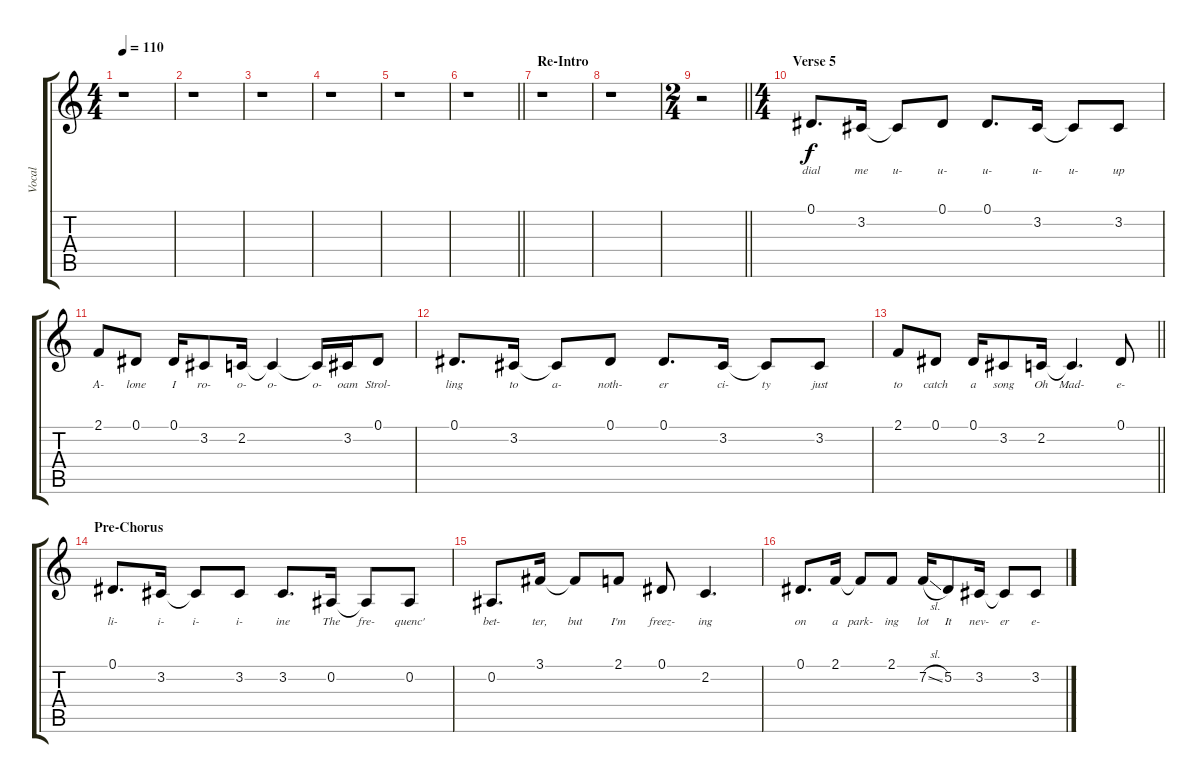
\track ("Vocal" "Vocal") {instrument clarinet}
\staff {score tabs}
\tuning (Eb4 Bb3 Gb3 Db3 Ab2 Eb2) {hide}
\ts (4 4)
\tempo 110
\clef g2
\ks c
r.1{dy f} |
r.1 |
r.1 |
r.1 |
r.1 |
\barLineRight lightlight
r.1 |
\section ("" "Re-Intro")
r.1 |
r.1 |
\ts (2 4)
\barLineRight lightlight
r.2 |
\ts (4 4)
\section ("" "Verse 5")
0.1.8{d lyrics (0 "dial") lyrics (1 "") lyrics (2 "") lyrics (3 "") lyrics (4 "")} 3.2.16{lyrics (0 "me") lyrics (1 "") lyrics (2 "") lyrics (3 "") lyrics (4 "")} 3.2{t}.8{lyrics (0 "u-") lyrics (1 "") lyrics (2 "") lyrics (3 "") lyrics (4 "")} 0.1.8{lyrics (0 "u-") lyrics (1 "") lyrics (2 "") lyrics (3 "") lyrics (4 "")} 0.1.8{d lyrics (0 "u-") lyrics (1 "") lyrics (2 "") lyrics (3 "") lyrics (4 "")} 3.2.16{lyrics (0 "u-") lyrics (1 "") lyrics (2 "") lyrics (3 "") lyrics (4 "")} 3.2{t}.8{lyrics (0 "u-") lyrics (1 "") lyrics (2 "") lyrics (3 "") lyrics (4 "")} 3.2.8{lyrics (0 "up") lyrics (1 "") lyrics (2 "") lyrics (3 "") lyrics (4 "")} |
2.1.8{lyrics (0 "A-") lyrics (1 "") lyrics (2 "") lyrics (3 "") lyrics (4 "")} 0.1.8{lyrics (0 "lone") lyrics (1 "") lyrics (2 "") lyrics (3 "") lyrics (4 "")} 0.1.16{lyrics (0 "I") lyrics (1 "") lyrics (2 "") lyrics (3 "") lyrics (4 "")} 3.2.8{lyrics (0 "ro-") lyrics (1 "") lyrics (2 "") lyrics (3 "") lyrics (4 "")} 2.2.16{lyrics (0 "o-") lyrics (1 "") lyrics (2 "") lyrics (3 "") lyrics (4 "")} 2.2{t}.4{lyrics (0 "o-") lyrics (1 "") lyrics (2 "") lyrics (3 "") lyrics (4 "")} 2.2{t}.16{lyrics (0 "o-") lyrics (1 "") lyrics (2 "") lyrics (3 "") lyrics (4 "")} 3.2.16{lyrics (0 "oam") lyrics (1 "") lyrics (2 "") lyrics (3 "") lyrics (4 "")} 0.1.8{lyrics (0 "Strol-") lyrics (1 "") lyrics (2 "") lyrics (3 "") lyrics (4 "")} |
0.1.8{d lyrics (0 "ling") lyrics (1 "") lyrics (2 "") lyrics (3 "") lyrics (4 "")} 3.2.16{lyrics (0 "to") lyrics (1 "") lyrics (2 "") lyrics (3 "") lyrics (4 "")} 3.2{t}.8{lyrics (0 "a-") lyrics (1 "") lyrics (2 "") lyrics (3 "") lyrics (4 "")} 0.1.8{lyrics (0 "noth-") lyrics (1 "") lyrics (2 "") lyrics (3 "") lyrics (4 "")} 0.1.8{d lyrics (0 "er") lyrics (1 "") lyrics (2 "") lyrics (3 "") lyrics (4 "")} 3.2.16{lyrics (0 "ci-") lyrics (1 "") lyrics (2 "") lyrics (3 "") lyrics (4 "")} 3.2{t}.8{lyrics (0 "ty") lyrics (1 "") lyrics (2 "") lyrics (3 "") lyrics (4 "")} 3.2.8{lyrics (0 "just") lyrics (1 "") lyrics (2 "") lyrics (3 "") lyrics (4 "")} |
\barLineRight lightlight
2.1.8{lyrics (0 "to") lyrics (1 "") lyrics (2 "") lyrics (3 "") lyrics (4 "")} 0.1.8{lyrics (0 "catch") lyrics (1 "") lyrics (2 "") lyrics (3 "") lyrics (4 "")} 0.1.16{lyrics (0 "a") lyrics (1 "") lyrics (2 "") lyrics (3 "") lyrics (4 "")} 3.2.8{lyrics (0 "song") lyrics (1 "") lyrics (2 "") lyrics (3 "") lyrics (4 "")} 2.2.16{lyrics (0 "Oh") lyrics (1 "") lyrics (2 "") lyrics (3 "") lyrics (4 "")} 2.2{t}.4{d lyrics (0 "Mad-") lyrics (1 "") lyrics (2 "") lyrics (3 "") lyrics (4 "")} 0.1.8{lyrics (0 "e-") lyrics (1 "") lyrics (2 "") lyrics (3 "") lyrics (4 "")} |
\section ("" "Pre-Chorus")
0.1.8{d lyrics (0 "li-") lyrics (1 "") lyrics (2 "") lyrics (3 "") lyrics (4 "")} 3.2.16{lyrics (0 "i-") lyrics (1 "") lyrics (2 "") lyrics (3 "") lyrics (4 "")} 3.2{t}.8{lyrics (0 "i-") lyrics (1 "") lyrics (2 "") lyrics (3 "") lyrics (4 "")} 3.2.8{lyrics (0 "i-") lyrics (1 "") lyrics (2 "") lyrics (3 "") lyrics (4 "")} 3.2.8{d lyrics (0 "ine") lyrics (1 "") lyrics (2 "") lyrics (3 "") lyrics (4 "")} 0.2.16{lyrics (0 "The") lyrics (1 "") lyrics (2 "") lyrics (3 "") lyrics (4 "")} 0.2{t}.8{lyrics (0 "fre-") lyrics (1 "") lyrics (2 "") lyrics (3 "") lyrics (4 "")} 0.2.8{lyrics (0 "quenc'") lyrics (1 "") lyrics (2 "") lyrics (3 "") lyrics (4 "")} |
0.2.8{d lyrics (0 "bet-") lyrics (1 "") lyrics (2 "") lyrics (3 "") lyrics (4 "")} 3.1.16{lyrics (0 "ter,") lyrics (1 "") lyrics (2 "") lyrics (3 "") lyrics (4 "")} 3.1{t}.8{lyrics (0 "but") lyrics (1 "") lyrics (2 "") lyrics (3 "") lyrics (4 "")} 2.1.8{lyrics (0 "I'm") lyrics (1 "") lyrics (2 "") lyrics (3 "") lyrics (4 "")} 0.1.8{lyrics (0 "freez-") lyrics (1 "") lyrics (2 "") lyrics (3 "") lyrics (4 "")} 2.2.4{d lyrics (0 "ing") lyrics (1 "") lyrics (2 "") lyrics (3 "") lyrics (4 "")} |
0.1.8{d lyrics (0 "on") lyrics (1 "") lyrics (2 "") lyrics (3 "") lyrics (4 "")} 2.1.16{lyrics (0 "a") lyrics (1 "") lyrics (2 "") lyrics (3 "") lyrics (4 "")} 2.1{t}.8{lyrics (0 "park-") lyrics (1 "") lyrics (2 "") lyrics (3 "") lyrics (4 "")} 2.1.8{lyrics (0 "ing") lyrics (1 "") lyrics (2 "") lyrics (3 "") lyrics (4 "")} 7.2{sl}.16{lyrics (0 "lot") lyrics (1 "") lyrics (2 "") lyrics (3 "") lyrics (4 "")} 5.2.8{lyrics (0 "It") lyrics (1 "") lyrics (2 "") lyrics (3 "") lyrics (4 "")} 3.2.16{lyrics (0 "nev-") lyrics (1 "") lyrics (2 "") lyrics (3 "") lyrics (4 "")} 3.2{t}.8{lyrics (0 "er") lyrics (1 "") lyrics (2 "") lyrics (3 "") lyrics (4 "")} 3.2.8{lyrics (0 "e-") lyrics (1 "") lyrics (2 "") lyrics (3 "") lyrics (4 "")}
